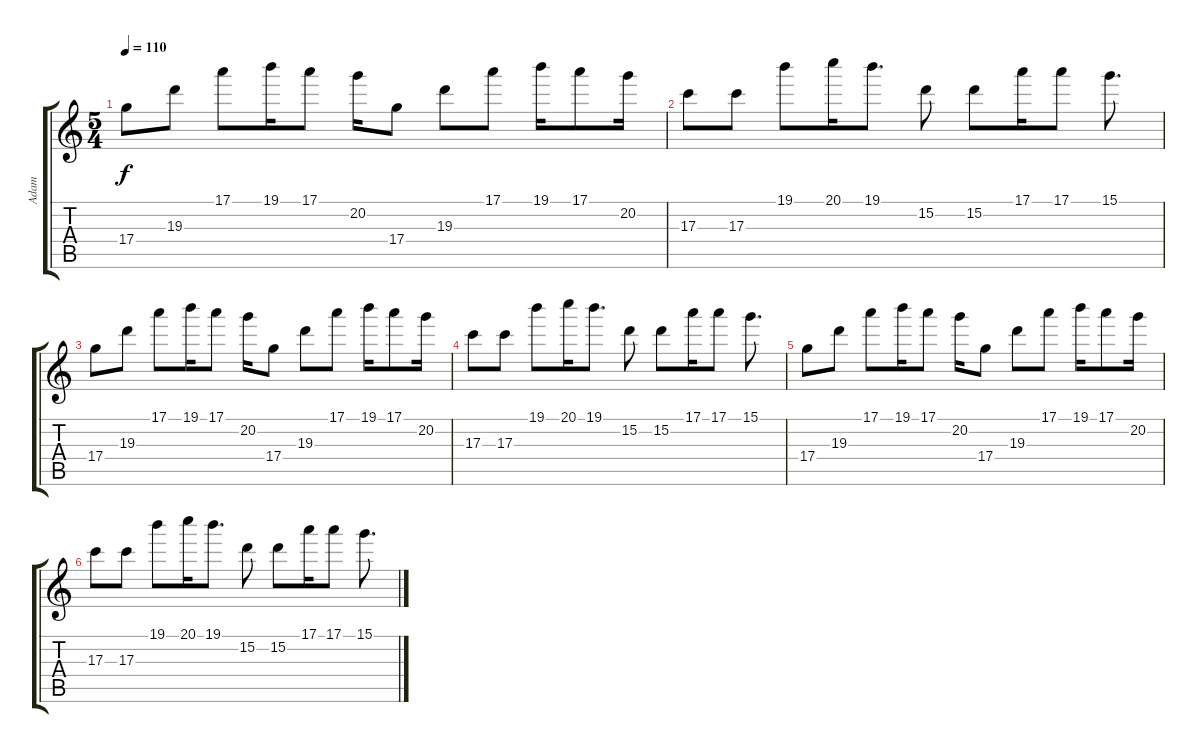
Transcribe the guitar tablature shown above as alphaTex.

\track ("Adam" "Adam") {instrument distortionguitar}
\staff {score tabs}
\tuning (E4 B3 G3 D3 A2 D2) {hide}
\ts (5 4)
\tempo 110
\clef g2
\ks c
17.4.8{dy f} 19.3.8 17.1.8 19.1.16 17.1.8 20.2.16 17.4.8 19.3.8 17.1.8 19.1.16 17.1.8 20.2.16 |
17.3.8 17.3.8 19.1.8 20.1.16 19.1.8{d} 15.2.8 15.2.8 17.1.16 17.1.8 15.1.8{d} |
17.4.8 19.3.8 17.1.8 19.1.16 17.1.8 20.2.16 17.4.8 19.3.8 17.1.8 19.1.16 17.1.8 20.2.16 |
17.3.8 17.3.8 19.1.8 20.1.16 19.1.8{d} 15.2.8 15.2.8 17.1.16 17.1.8 15.1.8{d} |
17.4.8 19.3.8 17.1.8 19.1.16 17.1.8 20.2.16 17.4.8 19.3.8 17.1.8 19.1.16 17.1.8 20.2.16 |
17.3.8 17.3.8 19.1.8 20.1.16 19.1.8{d} 15.2.8 15.2.8 17.1.16 17.1.8 15.1.8{d}
